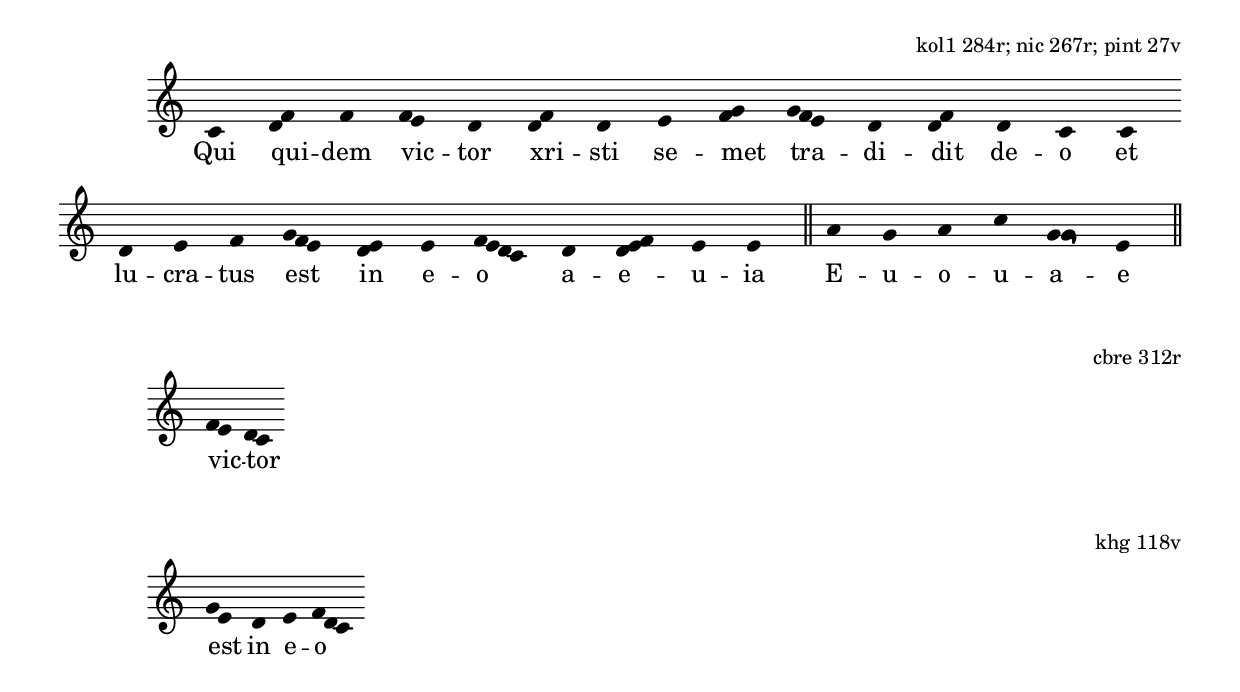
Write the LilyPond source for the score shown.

\version "2.19.32"

\include "../lib/synopsis.ily"

\score {
  \transpose c c' {
    \plainchant
    c \bar "" \melisma { d f } f \bar "" \melisma { f e } d \bar "" \melisma { d f } d \bar ""
    e \melisma { f g } \bar "" \melisma { g f e } d \melisma { d f } \bar "" d c \bar ""
    c \bar "" d e f \bar "" \melisma { g f e } \bar "" \melisma { d e } \bar "" e \melisma { f e d c } \bar ""
    d \melisma { d e f } e e \bar "||"

    a g a c' \melisma { g \strophicus g } e \bar "||"
  }
  \addlyrics {
    Qui qui -- dem vic -- tor xri -- sti
    se -- met tra -- di -- dit de -- o
    et lu -- cra -- tus est in e -- o
    a -- e -- u -- ia

    E -- u -- o -- u -- a -- e
  }
  \header {
    quid = "antiphona"
    fontes = "kol1 284r; nic 267r; pint 27v"
  }
}

\score {
  \transpose c c' {
    \plainchant
    \melisma { f e } \melisma { d c }
  }
  \addlyrics {
    vic -- tor
  }
  \header {
    fontes = "cbre 312r"
  }
}

\score {
  \transpose c c' {
    \plainchant
    \melisma { g e } d e \melisma { f d c }
  }
  \addlyrics {
    est in e -- o
  }
  \header {
    fontes = "khg 118v"
  }
}